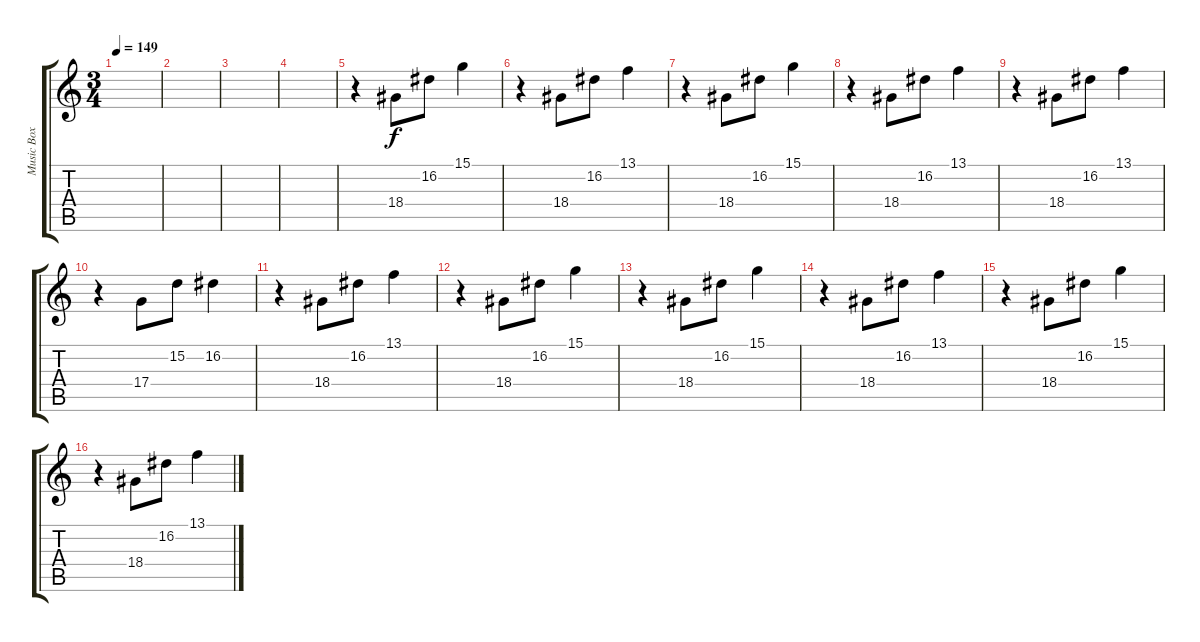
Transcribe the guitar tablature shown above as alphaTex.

\track ("Music Box" "Music Box") {instrument musicbox}
\staff {score tabs}
\tuning (E4 B3 G3 D3 A2 E2) {hide}
\ts (3 4)
\tempo 149
\clef g2
\ks c
|
|
|
|
r.4 18.4.8 16.2.8 15.1.4 |
r.4 18.4.8 16.2.8 13.1.4 |
r.4 18.4.8 16.2.8 15.1.4 |
r.4 18.4.8 16.2.8 13.1.4 |
r.4 18.4.8 16.2.8 13.1.4 |
r.4 17.4.8 15.2.8 16.2.4 |
r.4 18.4.8 16.2.8 13.1.4 |
r.4 18.4.8 16.2.8 15.1.4 |
r.4 18.4.8 16.2.8 15.1.4 |
r.4 18.4.8 16.2.8 13.1.4 |
r.4 18.4.8 16.2.8 15.1.4 |
r.4 18.4.8 16.2.8 13.1.4
